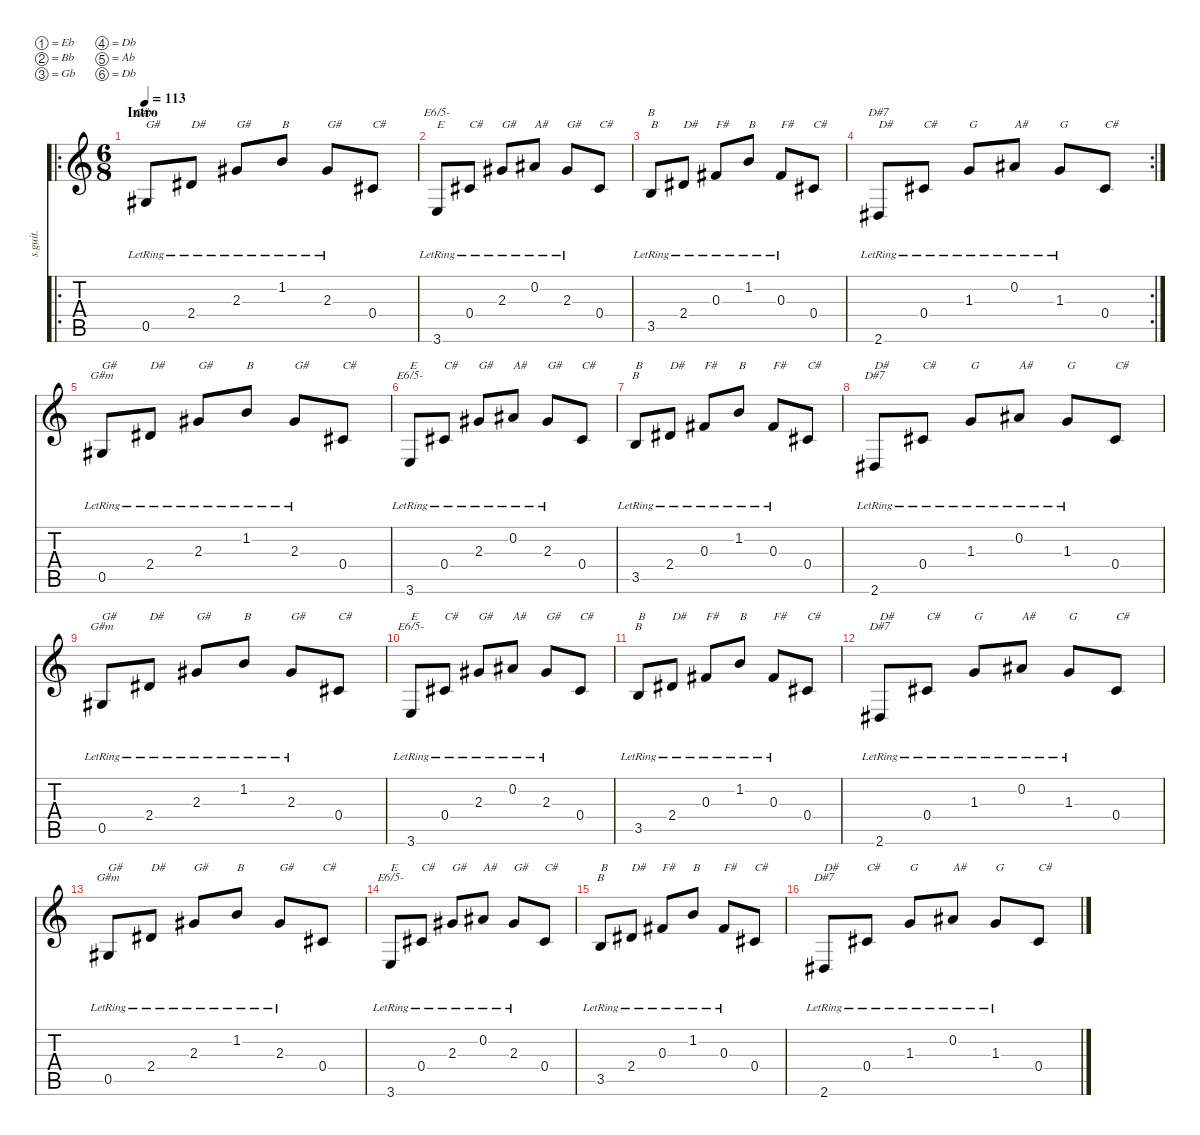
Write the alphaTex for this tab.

\defaultSystemsLayout 4
\hideDynamics
\bracketExtendMode nobrackets
\track ("Daron - Clean Guitar" "s.guit.") {instrument electricguitarclean}
\staff {score tabs}
\tuning (Eb4 Bb3 Gb3 Db3 Ab2 Db2)
\chord ("G#m" 3 1 2 2 0 x) {showdiagram false}
\chord ("E6/5-" 3 1 2 2 0 x) {showdiagram false}
\chord ("B" 3 1 2 2 0 x) {showdiagram false}
\chord ("D#7" 3 1 2 2 0 x) {showdiagram false}
\ro
\ts (6 8)
\beaming (8 2 2 2 2)
\section ("" "Intro")
\tempo 113
\clef g2
\ks c
0.5{lr acc #}.8{ch "G#m" txt "G#" lyrics (0 "") lyrics (1 "") lyrics (2 "") lyrics (3 "") lyrics (4 "") dy fff instrument electricguitarclean} 2.4{lr acc #}.8{txt "D#" lyrics (0 "") lyrics (1 "") lyrics (2 "") lyrics (3 "") lyrics (4 "")} 2.3{lr acc #}.8{txt "G#" lyrics (0 "") lyrics (1 "") lyrics (2 "") lyrics (3 "") lyrics (4 "")} 1.2{lr}.8{txt "B" lyrics (0 "") lyrics (1 "") lyrics (2 "") lyrics (3 "") lyrics (4 "")} 2.3{lr acc #}.8{txt "G#" lyrics (0 "") lyrics (1 "") lyrics (2 "") lyrics (3 "") lyrics (4 "")} 0.4{acc #}.8{txt "C#" lyrics (0 "") lyrics (1 "") lyrics (2 "") lyrics (3 "") lyrics (4 "")} |
3.6{lr}.8{ch "E6/5-" txt "E" lyrics (0 "") lyrics (1 "") lyrics (2 "") lyrics (3 "") lyrics (4 "")} 0.4{lr acc #}.8{txt "C#" lyrics (0 "") lyrics (1 "") lyrics (2 "") lyrics (3 "") lyrics (4 "")} 2.3{lr acc #}.8{txt "G#" lyrics (0 "") lyrics (1 "") lyrics (2 "") lyrics (3 "") lyrics (4 "")} 0.2{lr acc #}.8{txt "A#" lyrics (0 "") lyrics (1 "") lyrics (2 "") lyrics (3 "") lyrics (4 "")} 2.3{lr acc #}.8{txt "G#" lyrics (0 "") lyrics (1 "") lyrics (2 "") lyrics (3 "") lyrics (4 "")} 0.4{acc #}.8{txt "C#" lyrics (0 "") lyrics (1 "") lyrics (2 "") lyrics (3 "") lyrics (4 "")} |
3.5{lr}.8{ch "B" txt "B" lyrics (0 "") lyrics (1 "") lyrics (2 "") lyrics (3 "") lyrics (4 "")} 2.4{lr acc #}.8{txt "D#" lyrics (0 "") lyrics (1 "") lyrics (2 "") lyrics (3 "") lyrics (4 "")} 0.3{lr acc #}.8{txt "F#" lyrics (0 "") lyrics (1 "") lyrics (2 "") lyrics (3 "") lyrics (4 "")} 1.2{lr}.8{txt "B" lyrics (0 "") lyrics (1 "") lyrics (2 "") lyrics (3 "") lyrics (4 "")} 0.3{lr acc #}.8{txt "F#" lyrics (0 "") lyrics (1 "") lyrics (2 "") lyrics (3 "") lyrics (4 "")} 0.4{acc #}.8{txt "C#" lyrics (0 "") lyrics (1 "") lyrics (2 "") lyrics (3 "") lyrics (4 "")} |
\rc 2
2.6{lr acc #}.8{ch "D#7" txt "D#" lyrics (0 "") lyrics (1 "") lyrics (2 "") lyrics (3 "") lyrics (4 "")} 0.4{lr acc #}.8{txt "C#" lyrics (0 "") lyrics (1 "") lyrics (2 "") lyrics (3 "") lyrics (4 "")} 1.3{lr}.8{txt "G" lyrics (0 "") lyrics (1 "") lyrics (2 "") lyrics (3 "") lyrics (4 "")} 0.2{lr acc #}.8{txt "A#" lyrics (0 "") lyrics (1 "") lyrics (2 "") lyrics (3 "") lyrics (4 "")} 1.3{lr}.8{txt "G" lyrics (0 "") lyrics (1 "") lyrics (2 "") lyrics (3 "") lyrics (4 "")} 0.4{acc #}.8{txt "C#" lyrics (0 "") lyrics (1 "") lyrics (2 "") lyrics (3 "") lyrics (4 "")} |
0.5{lr acc #}.8{ch "G#m" txt "G#" lyrics (0 "") lyrics (1 "") lyrics (2 "") lyrics (3 "") lyrics (4 "") dy f} 2.4{lr acc #}.8{txt "D#" lyrics (0 "") lyrics (1 "") lyrics (2 "") lyrics (3 "") lyrics (4 "")} 2.3{lr acc #}.8{txt "G#" lyrics (0 "") lyrics (1 "") lyrics (2 "") lyrics (3 "") lyrics (4 "")} 1.2{lr}.8{txt "B" lyrics (0 "") lyrics (1 "") lyrics (2 "") lyrics (3 "") lyrics (4 "")} 2.3{lr acc #}.8{txt "G#" lyrics (0 "") lyrics (1 "") lyrics (2 "") lyrics (3 "") lyrics (4 "")} 0.4{acc #}.8{txt "C#" lyrics (0 "") lyrics (1 "") lyrics (2 "") lyrics (3 "") lyrics (4 "")} |
3.6{lr}.8{ch "E6/5-" txt "E" lyrics (0 "") lyrics (1 "") lyrics (2 "") lyrics (3 "") lyrics (4 "")} 0.4{lr acc #}.8{txt "C#" lyrics (0 "") lyrics (1 "") lyrics (2 "") lyrics (3 "") lyrics (4 "")} 2.3{lr acc #}.8{txt "G#" lyrics (0 "") lyrics (1 "") lyrics (2 "") lyrics (3 "") lyrics (4 "")} 0.2{lr acc #}.8{txt "A#" lyrics (0 "") lyrics (1 "") lyrics (2 "") lyrics (3 "") lyrics (4 "")} 2.3{lr acc #}.8{txt "G#" lyrics (0 "") lyrics (1 "") lyrics (2 "") lyrics (3 "") lyrics (4 "")} 0.4{acc #}.8{txt "C#" lyrics (0 "") lyrics (1 "") lyrics (2 "") lyrics (3 "") lyrics (4 "")} |
3.5{lr}.8{ch "B" txt "B" lyrics (0 "") lyrics (1 "") lyrics (2 "") lyrics (3 "") lyrics (4 "")} 2.4{lr acc #}.8{txt "D#" lyrics (0 "") lyrics (1 "") lyrics (2 "") lyrics (3 "") lyrics (4 "")} 0.3{lr acc #}.8{txt "F#" lyrics (0 "") lyrics (1 "") lyrics (2 "") lyrics (3 "") lyrics (4 "")} 1.2{lr}.8{txt "B" lyrics (0 "") lyrics (1 "") lyrics (2 "") lyrics (3 "") lyrics (4 "")} 0.3{lr acc #}.8{txt "F#" lyrics (0 "") lyrics (1 "") lyrics (2 "") lyrics (3 "") lyrics (4 "")} 0.4{acc #}.8{txt "C#" lyrics (0 "") lyrics (1 "") lyrics (2 "") lyrics (3 "") lyrics (4 "")} |
2.6{lr acc #}.8{ch "D#7" txt "D#" lyrics (0 "") lyrics (1 "") lyrics (2 "") lyrics (3 "") lyrics (4 "")} 0.4{lr acc #}.8{txt "C#" lyrics (0 "") lyrics (1 "") lyrics (2 "") lyrics (3 "") lyrics (4 "")} 1.3{lr}.8{txt "G" lyrics (0 "") lyrics (1 "") lyrics (2 "") lyrics (3 "") lyrics (4 "")} 0.2{lr acc #}.8{txt "A#" lyrics (0 "") lyrics (1 "") lyrics (2 "") lyrics (3 "") lyrics (4 "")} 1.3{lr}.8{txt "G" lyrics (0 "") lyrics (1 "") lyrics (2 "") lyrics (3 "") lyrics (4 "")} 0.4{acc #}.8{txt "C#" lyrics (0 "") lyrics (1 "") lyrics (2 "") lyrics (3 "") lyrics (4 "")} |
0.5{lr acc #}.8{ch "G#m" txt "G#" lyrics (0 "") lyrics (1 "") lyrics (2 "") lyrics (3 "") lyrics (4 "")} 2.4{lr acc #}.8{txt "D#" lyrics (0 "") lyrics (1 "") lyrics (2 "") lyrics (3 "") lyrics (4 "")} 2.3{lr acc #}.8{txt "G#" lyrics (0 "") lyrics (1 "") lyrics (2 "") lyrics (3 "") lyrics (4 "")} 1.2{lr}.8{txt "B" lyrics (0 "") lyrics (1 "") lyrics (2 "") lyrics (3 "") lyrics (4 "")} 2.3{lr acc #}.8{txt "G#" lyrics (0 "") lyrics (1 "") lyrics (2 "") lyrics (3 "") lyrics (4 "")} 0.4{acc #}.8{txt "C#" lyrics (0 "") lyrics (1 "") lyrics (2 "") lyrics (3 "") lyrics (4 "")} |
3.6{lr}.8{ch "E6/5-" txt "E" lyrics (0 "") lyrics (1 "") lyrics (2 "") lyrics (3 "") lyrics (4 "")} 0.4{lr acc #}.8{txt "C#" lyrics (0 "") lyrics (1 "") lyrics (2 "") lyrics (3 "") lyrics (4 "")} 2.3{lr acc #}.8{txt "G#" lyrics (0 "") lyrics (1 "") lyrics (2 "") lyrics (3 "") lyrics (4 "")} 0.2{lr acc #}.8{txt "A#" lyrics (0 "") lyrics (1 "") lyrics (2 "") lyrics (3 "") lyrics (4 "")} 2.3{lr acc #}.8{txt "G#" lyrics (0 "") lyrics (1 "") lyrics (2 "") lyrics (3 "") lyrics (4 "")} 0.4{acc #}.8{txt "C#" lyrics (0 "") lyrics (1 "") lyrics (2 "") lyrics (3 "") lyrics (4 "")} |
3.5{lr}.8{ch "B" txt "B" lyrics (0 "") lyrics (1 "") lyrics (2 "") lyrics (3 "") lyrics (4 "")} 2.4{lr acc #}.8{txt "D#" lyrics (0 "") lyrics (1 "") lyrics (2 "") lyrics (3 "") lyrics (4 "")} 0.3{lr acc #}.8{txt "F#" lyrics (0 "") lyrics (1 "") lyrics (2 "") lyrics (3 "") lyrics (4 "")} 1.2{lr}.8{txt "B" lyrics (0 "") lyrics (1 "") lyrics (2 "") lyrics (3 "") lyrics (4 "")} 0.3{lr acc #}.8{txt "F#" lyrics (0 "") lyrics (1 "") lyrics (2 "") lyrics (3 "") lyrics (4 "")} 0.4{acc #}.8{txt "C#" lyrics (0 "") lyrics (1 "") lyrics (2 "") lyrics (3 "") lyrics (4 "")} |
2.6{lr acc #}.8{ch "D#7" txt "D#" lyrics (0 "") lyrics (1 "") lyrics (2 "") lyrics (3 "") lyrics (4 "")} 0.4{lr acc #}.8{txt "C#" lyrics (0 "") lyrics (1 "") lyrics (2 "") lyrics (3 "") lyrics (4 "")} 1.3{lr}.8{txt "G" lyrics (0 "") lyrics (1 "") lyrics (2 "") lyrics (3 "") lyrics (4 "")} 0.2{lr acc #}.8{txt "A#" lyrics (0 "") lyrics (1 "") lyrics (2 "") lyrics (3 "") lyrics (4 "")} 1.3{lr}.8{txt "G" lyrics (0 "") lyrics (1 "") lyrics (2 "") lyrics (3 "") lyrics (4 "")} 0.4{acc #}.8{txt "C#" lyrics (0 "") lyrics (1 "") lyrics (2 "") lyrics (3 "") lyrics (4 "")} |
0.5{lr acc #}.8{ch "G#m" txt "G#" lyrics (0 "") lyrics (1 "") lyrics (2 "") lyrics (3 "") lyrics (4 "")} 2.4{lr acc #}.8{txt "D#" lyrics (0 "") lyrics (1 "") lyrics (2 "") lyrics (3 "") lyrics (4 "")} 2.3{lr acc #}.8{txt "G#" lyrics (0 "") lyrics (1 "") lyrics (2 "") lyrics (3 "") lyrics (4 "")} 1.2{lr}.8{txt "B" lyrics (0 "") lyrics (1 "") lyrics (2 "") lyrics (3 "") lyrics (4 "")} 2.3{lr acc #}.8{txt "G#" lyrics (0 "") lyrics (1 "") lyrics (2 "") lyrics (3 "") lyrics (4 "")} 0.4{acc #}.8{txt "C#" lyrics (0 "") lyrics (1 "") lyrics (2 "") lyrics (3 "") lyrics (4 "")} |
3.6{lr}.8{ch "E6/5-" txt "E" lyrics (0 "") lyrics (1 "") lyrics (2 "") lyrics (3 "") lyrics (4 "")} 0.4{lr acc #}.8{txt "C#" lyrics (0 "") lyrics (1 "") lyrics (2 "") lyrics (3 "") lyrics (4 "")} 2.3{lr acc #}.8{txt "G#" lyrics (0 "") lyrics (1 "") lyrics (2 "") lyrics (3 "") lyrics (4 "")} 0.2{lr acc #}.8{txt "A#" lyrics (0 "") lyrics (1 "") lyrics (2 "") lyrics (3 "") lyrics (4 "")} 2.3{lr acc #}.8{txt "G#" lyrics (0 "") lyrics (1 "") lyrics (2 "") lyrics (3 "") lyrics (4 "")} 0.4{acc #}.8{txt "C#" lyrics (0 "") lyrics (1 "") lyrics (2 "") lyrics (3 "") lyrics (4 "")} |
3.5{lr}.8{ch "B" txt "B" lyrics (0 "") lyrics (1 "") lyrics (2 "") lyrics (3 "") lyrics (4 "")} 2.4{lr acc #}.8{txt "D#" lyrics (0 "") lyrics (1 "") lyrics (2 "") lyrics (3 "") lyrics (4 "")} 0.3{lr acc #}.8{txt "F#" lyrics (0 "") lyrics (1 "") lyrics (2 "") lyrics (3 "") lyrics (4 "")} 1.2{lr}.8{txt "B" lyrics (0 "") lyrics (1 "") lyrics (2 "") lyrics (3 "") lyrics (4 "")} 0.3{lr acc #}.8{txt "F#" lyrics (0 "") lyrics (1 "") lyrics (2 "") lyrics (3 "") lyrics (4 "")} 0.4{acc #}.8{txt "C#" lyrics (0 "") lyrics (1 "") lyrics (2 "") lyrics (3 "") lyrics (4 "")} |
2.6{lr acc #}.8{ch "D#7" txt "D#" lyrics (0 "") lyrics (1 "") lyrics (2 "") lyrics (3 "") lyrics (4 "")} 0.4{lr acc #}.8{txt "C#" lyrics (0 "") lyrics (1 "") lyrics (2 "") lyrics (3 "") lyrics (4 "")} 1.3{lr}.8{txt "G" lyrics (0 "") lyrics (1 "") lyrics (2 "") lyrics (3 "") lyrics (4 "")} 0.2{lr acc #}.8{txt "A#" lyrics (0 "") lyrics (1 "") lyrics (2 "") lyrics (3 "") lyrics (4 "")} 1.3{lr}.8{txt "G" lyrics (0 "") lyrics (1 "") lyrics (2 "") lyrics (3 "") lyrics (4 "")} 0.4{acc #}.8{txt "C#" lyrics (0 "") lyrics (1 "") lyrics (2 "") lyrics (3 "") lyrics (4 "")}
